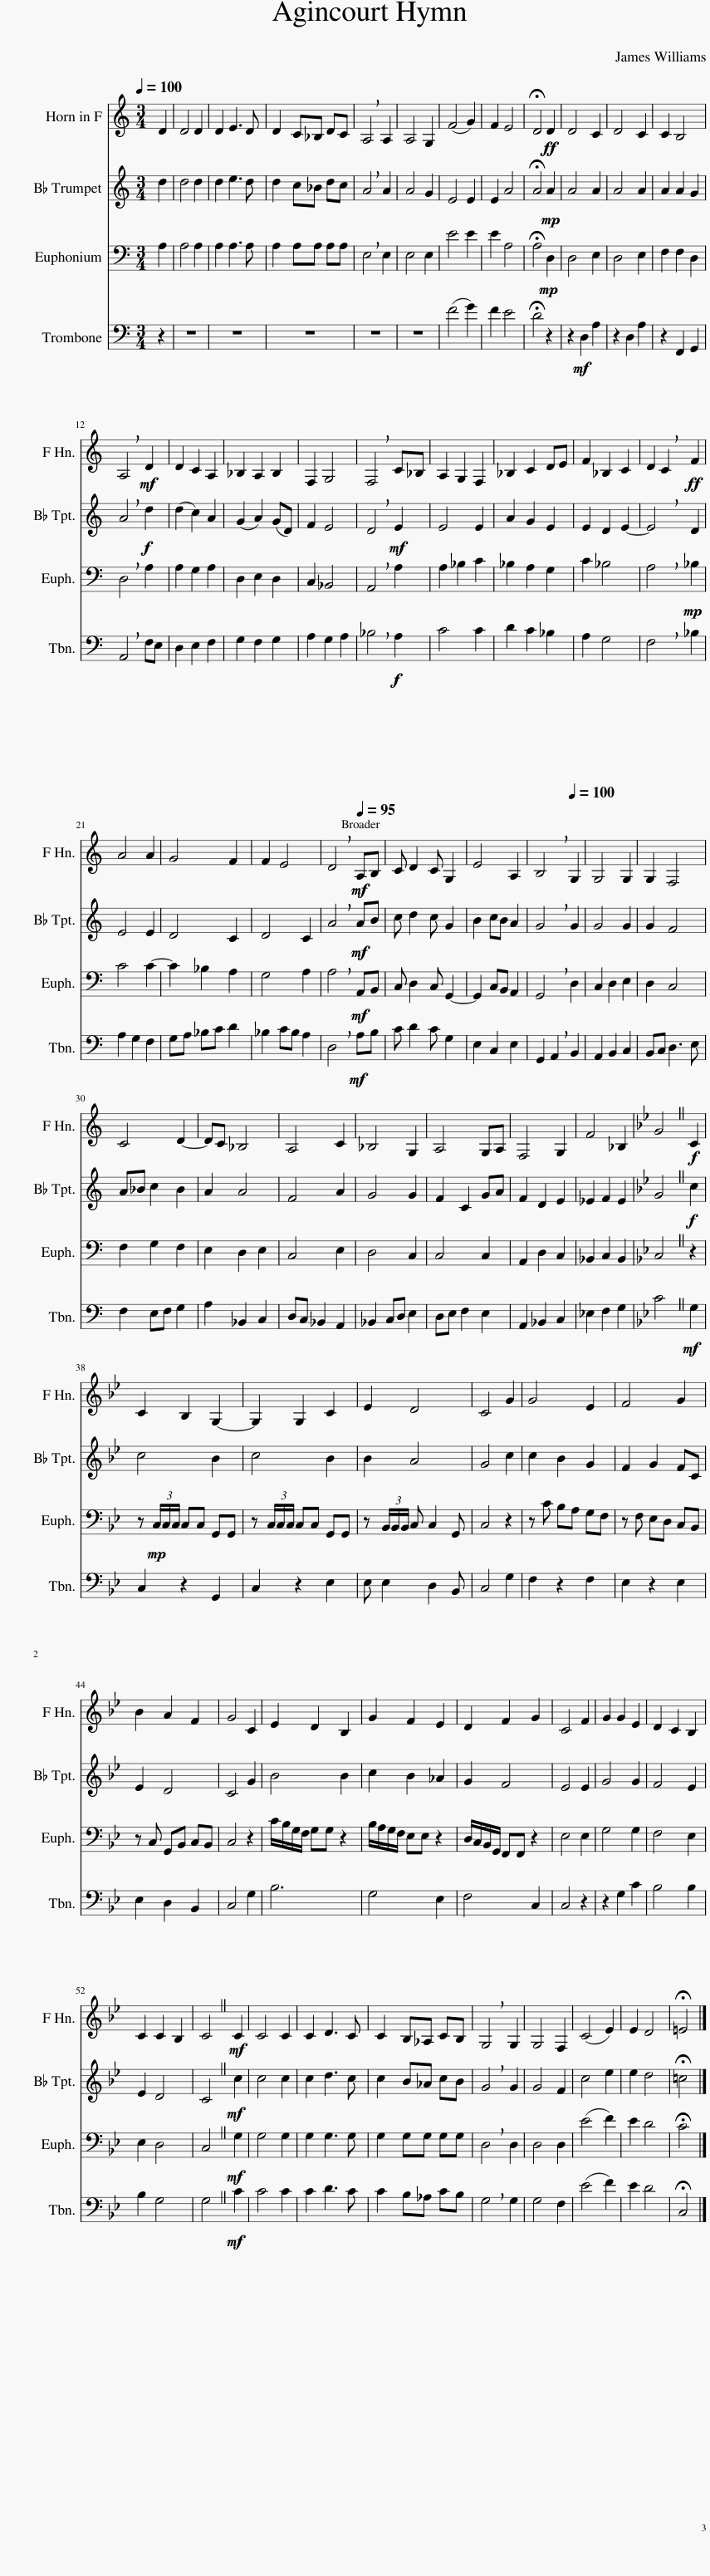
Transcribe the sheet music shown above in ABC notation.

X:1
%%score 1 2 3 4
L:1/8
Q:1/4=100
M:3/4
I:linebreak $
K:C
V:1 treble transpose=-7
V:2 treble transpose=-2
V:3 bass
V:4 bass
V:1
[K:C] A2 | A4 A2 | A2 B3 A | A2 GF AG | !breath!E4 E2 | %5
 E4 D2 | (c4 d2) | c2 B4 | !fermata!A4!ff! A2 | A4 G2 | %10
 A4 G2 | G2 ^F4 |$ !breath!E4!mf! A2 | A2 G2 E2 | F2 E2 F2 | %15
 C2 D4 | !breath!C4 GF | E2 D2 C2 | F2 G2 AB | c2 F2 G2 | %20
 A2 !breath!G2!ff! c2 | e4 e2 |$ d4 c2 | c2 B4 | !breath!A4[Q:1/4=95]!mf! E^F | %25
 G A2 G D2 | B4 E2 | !breath!^F4[Q:1/4=100] D2 | D4 D2 | D2 C4 | %30
 G4 A2- |$ AG F4 | E4 G2 | F4 D2 | E4 DE | %35
 C4 D2 | c4 F2 |[K:Bb] d4!f! G2 | G2 F2 D2- |$ D2 D2 G2 | %40
 B2 A4 | G4 d2 | d4 B2 | c4 d2 | f2 =e2 c2 | %45
 d4 G2 |$ B2 A2 F2 | d2 c2 B2 | A2 c2 d2 | G4 c2 | %50
 d2 d2 B2 | A2 G2 F2 | G2 G2 F2 | G4!mf! G2 | G4 G2 |$ %55
 G2 A3 G | G2 FE GF | !breath!D4 D2 | D4 C2 | (G4 B2) | %60
 B2 A4 | !fermata!=B4 |] %62
V:2
[K:C] e2 | e4 e2 | e2 ^f3 e | e2 dc ed | !breath!B4 B2 | %5
 B4 A2 | ^F4 F2 | ^F2 B4 | !fermata!B4!mp! B2 | B4 B2 | %10
 B4 B2 | B2 B2 A2 |$ !breath!B4!f! e2 | (e2 d2) B2 | (A2 B2) (AE) | %15
 G2 ^F4 | !breath!E4!mf! ^F2 | ^F4 F2 | B2 A2 ^F2 | ^F2 E2 F2- | %20
 !breath!F4 E2 | ^F4 F2 |$ E4 D2 | E4 D2 | !breath!B4!mf! B^c | %25
 d e2 d A2 | ^c2 dc B2 | !breath!A4 A2 | A4 A2 | A2 G4 | %30
 Bc d2 c2 |$ B2 B4 | G4 B2 | A4 A2 | G2 D2 AB | %35
 G2 E2 ^F2 | F2 G2 F2 |[K:Bb] A4!f! d2 | d4 c2 |$ d4 c2 | %40
 c2 =B4 | A4 d2 | d2 c2 A2 | G2 A2 GD | F2 =E4 | %45
 D4 A2 |$ c4 c2 | d2 c2 B2 | A2 G4 | F4 F2 | %50
 A4 A2 | G4 F2 | F2 =E4 | D4!mf! d2 | d4 d2 |$ %55
 d2 =e3 d | d2 cB dc | !breath!A4 A2 | A4 G2 | d4 f2 | %60
 f2 =e4 | !fermata!=d4 |] %62
V:3
 A,2 | A,4 A,2 | A,2 A,3 A, | A,2 A,A, A,A, | !breath!E,4 E,2 | %5
 E,4 E,2 | E4 E2 | E2 A,4 | !fermata!A,4!mp! D,2 | D,4 E,2 | %10
 D,4 E,2 | F,2 F,2 D,2 |$ !breath!D,4 A,2 | A,2 G,2 A,2 | D,2 E,2 D,2 | %15
 C,2 _B,,4 | !breath!A,,4 A,2 | A,2 _B,2 C2 | _B,2 A,2 G,2 | C2 _B,4 | %20
 !breath!A,4!mp! _B,2 | C4 C2- |$ C2 _B,2 A,2 | G,4 A,2 | !breath!A,4!mf! A,,B,, | %25
 C, D,2 C, G,,2- | G,,2 C,B,, A,,2 | !breath!G,,4 D,2 | C,2 D,2 E,2 | D,2 C,4 | %30
 F,2 G,2 F,2 |$ E,2 D,2 E,2 | C,4 E,2 | D,4 C,2 | C,4 C,2 | %35
 A,,2 D,2 C,2 | _B,,2 C,2 B,,2 |[K:Bb] C,4 z2 | z!mp! (3C,/C,/C,/ C,C, G,,G,, |$ z (3C,/C,/C,/ C,C, G,,G,, | %40
 z (3B,,/B,,/B,,/ C, C,2 G,, | C,4 z2 | z C B,A, G,F, | z F, E,D, C,B,, | z C, G,,B,, C,B,, | %45
 C,4 z2 |$ C/B,/G,/F,/ G,G, z2 | B,/A,/G,/F,/ E,E, z2 | D,/C,/B,,/G,,/ F,,F,, z2 | E,4 E,2 | %50
 G,4 G,2 | F,4 E,2 | E,2 D,4 | C,4!mf! G,2 | G,4 G,2 |$ %55
 G,2 G,3 G, | G,2 G,G, G,G, | !breath!D,4 D,2 | D,4 D,2 | (E4 F2) | %60
 E2 D4 | !fermata!C4 |] %62
V:4
 z2 | z6 | z6 | z6 | z6 | %5
 z6 | (F4 G2) | F2 E4 | !fermata!D4 z2 | z2!mf! D,2 A,2 | %10
 z2 D,2 A,2 | z2 F,,2 G,,2 |$ !breath!A,,4 F,E, | D,2 E,2 F,2 | G,2 F,2 G,2 | %15
 A,2 G,2 A,2 | !breath!_B,4!f! A,2 | C4 C2 | D2 C2 _B,2 | A,2 G,4 | %20
 !breath!F,4 _B,2 | A,2 G,2 F,2 |$ G,A, _B,C D2 | _B,2 CB, A,2 | !breath!D,4!mf! A,B, | %25
 C D2 C G,2 | E,2 C,2 E,2 | G,,2 !breath!A,,2 B,,2 | A,,2 B,,2 C,2 | B,,C, D,3 E, | %30
 F,2 E,F, G,2 |$ A,2 _B,,2 C,2 | D,C, _B,,2 A,,2 | _B,,2 C,D, E,2 | D,E, F,2 E,2 | %35
 A,,2 _B,,2 C,2 | _E,2 F,2 G,2 |[K:Bb] C4!mf! G,2 | C,2 z2 G,,2 |$ C,2 z2 E,2 | %40
 E, E,2 D,2 B,, | C,4 G,2 | F,2 z2 F,2 | E,2 z2 E,2 | E,2 D,2 B,,2 | %45
 C,4 G,2 |$ B,6 | G,4 F,2 | F,4 C,2 | C,4 z2 | %50
 z2 G,2 C2 | B,4 B,2 | B,2 G,4 | G,4!mf! C2 | C4 C2 |$ %55
 C2 D3 C | C2 B,_A, CB, | !breath!G,4 G,2 | G,4 F,2 | (E4 F2) | %60
 E2 D4 | !fermata!C,4 |] %62
